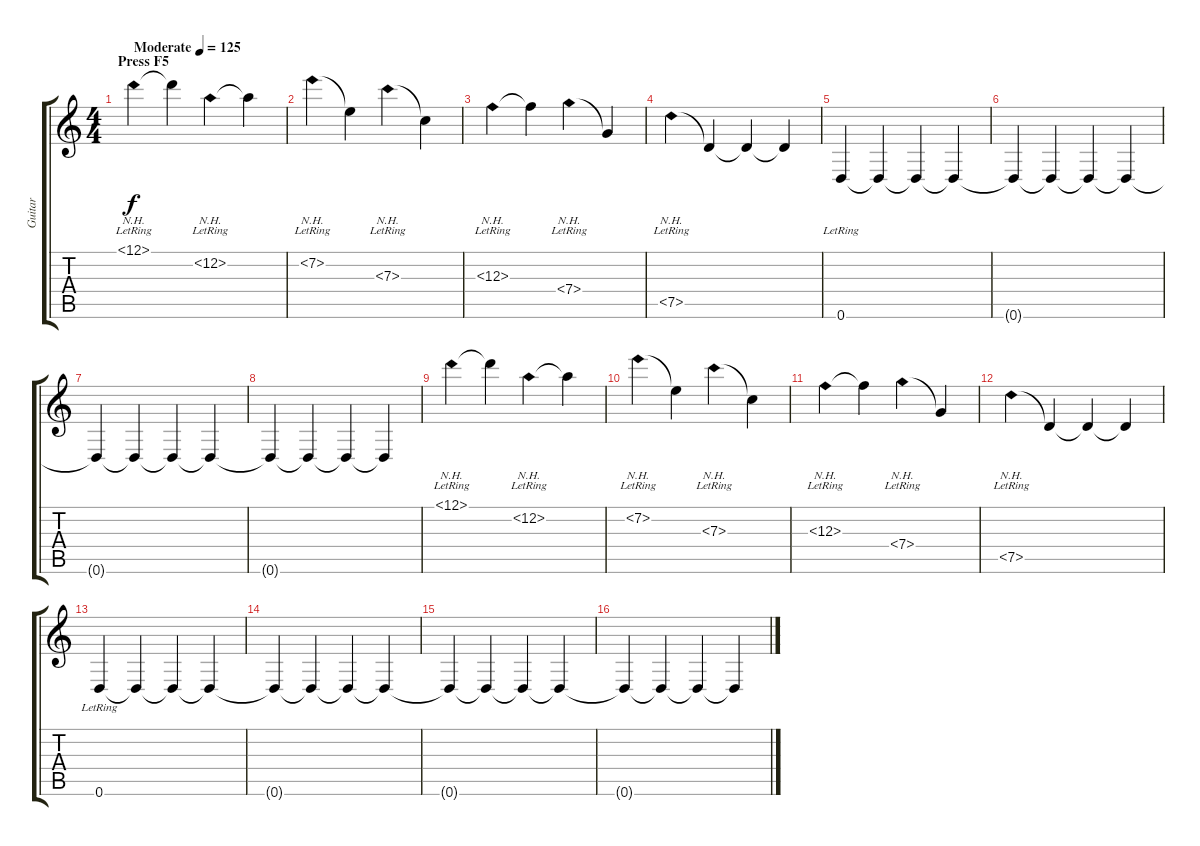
\track ("Guitar" "Guitar") {instrument electricguitarclean}
\staff {score tabs}
\tuning (D4 A3 F3 C3 G2 D2) {hide}
\ts (4 4)
\section ("" "Press F5")
\tempo (125 "Moderate")
\clef g2
\ks c
12.1{nh lr}.4{dy f instrument electricguitarclean} 12.1{t}.4 12.2{nh lr}.4 12.2{t}.4 |
7.2{nh lr}.4 7.2{t}.4 7.3{nh lr}.4 7.3{t}.4 |
12.3{nh lr}.4 12.3{t}.4 7.4{nh lr}.4 7.4{t}.4 |
7.5{nh lr}.4 7.5{t}.4 7.5{t}.4 7.5{t}.4 |
0.6{lr}.4 0.6{t}.4 0.6{t}.4 0.6{t}.4 |
0.6{t}.4 0.6{t}.4 0.6{t}.4 0.6{t}.4 |
0.6{t}.4 0.6{t}.4 0.6{t}.4 0.6{t}.4 |
0.6{t}.4 0.6{t}.4 0.6{t}.4 0.6{t}.4 |
12.1{nh lr}.4 12.1{t}.4 12.2{nh lr}.4 12.2{t}.4 |
7.2{nh lr}.4 7.2{t}.4 7.3{nh lr}.4 7.3{t}.4 |
12.3{nh lr}.4 12.3{t}.4 7.4{nh lr}.4 7.4{t}.4 |
7.5{nh lr}.4 7.5{t}.4 7.5{t}.4 7.5{t}.4 |
0.6{lr}.4 0.6{t}.4 0.6{t}.4 0.6{t}.4 |
0.6{t}.4 0.6{t}.4 0.6{t}.4 0.6{t}.4 |
0.6{t}.4 0.6{t}.4 0.6{t}.4 0.6{t}.4 |
0.6{t}.4 0.6{t}.4 0.6{t}.4 0.6{t}.4
